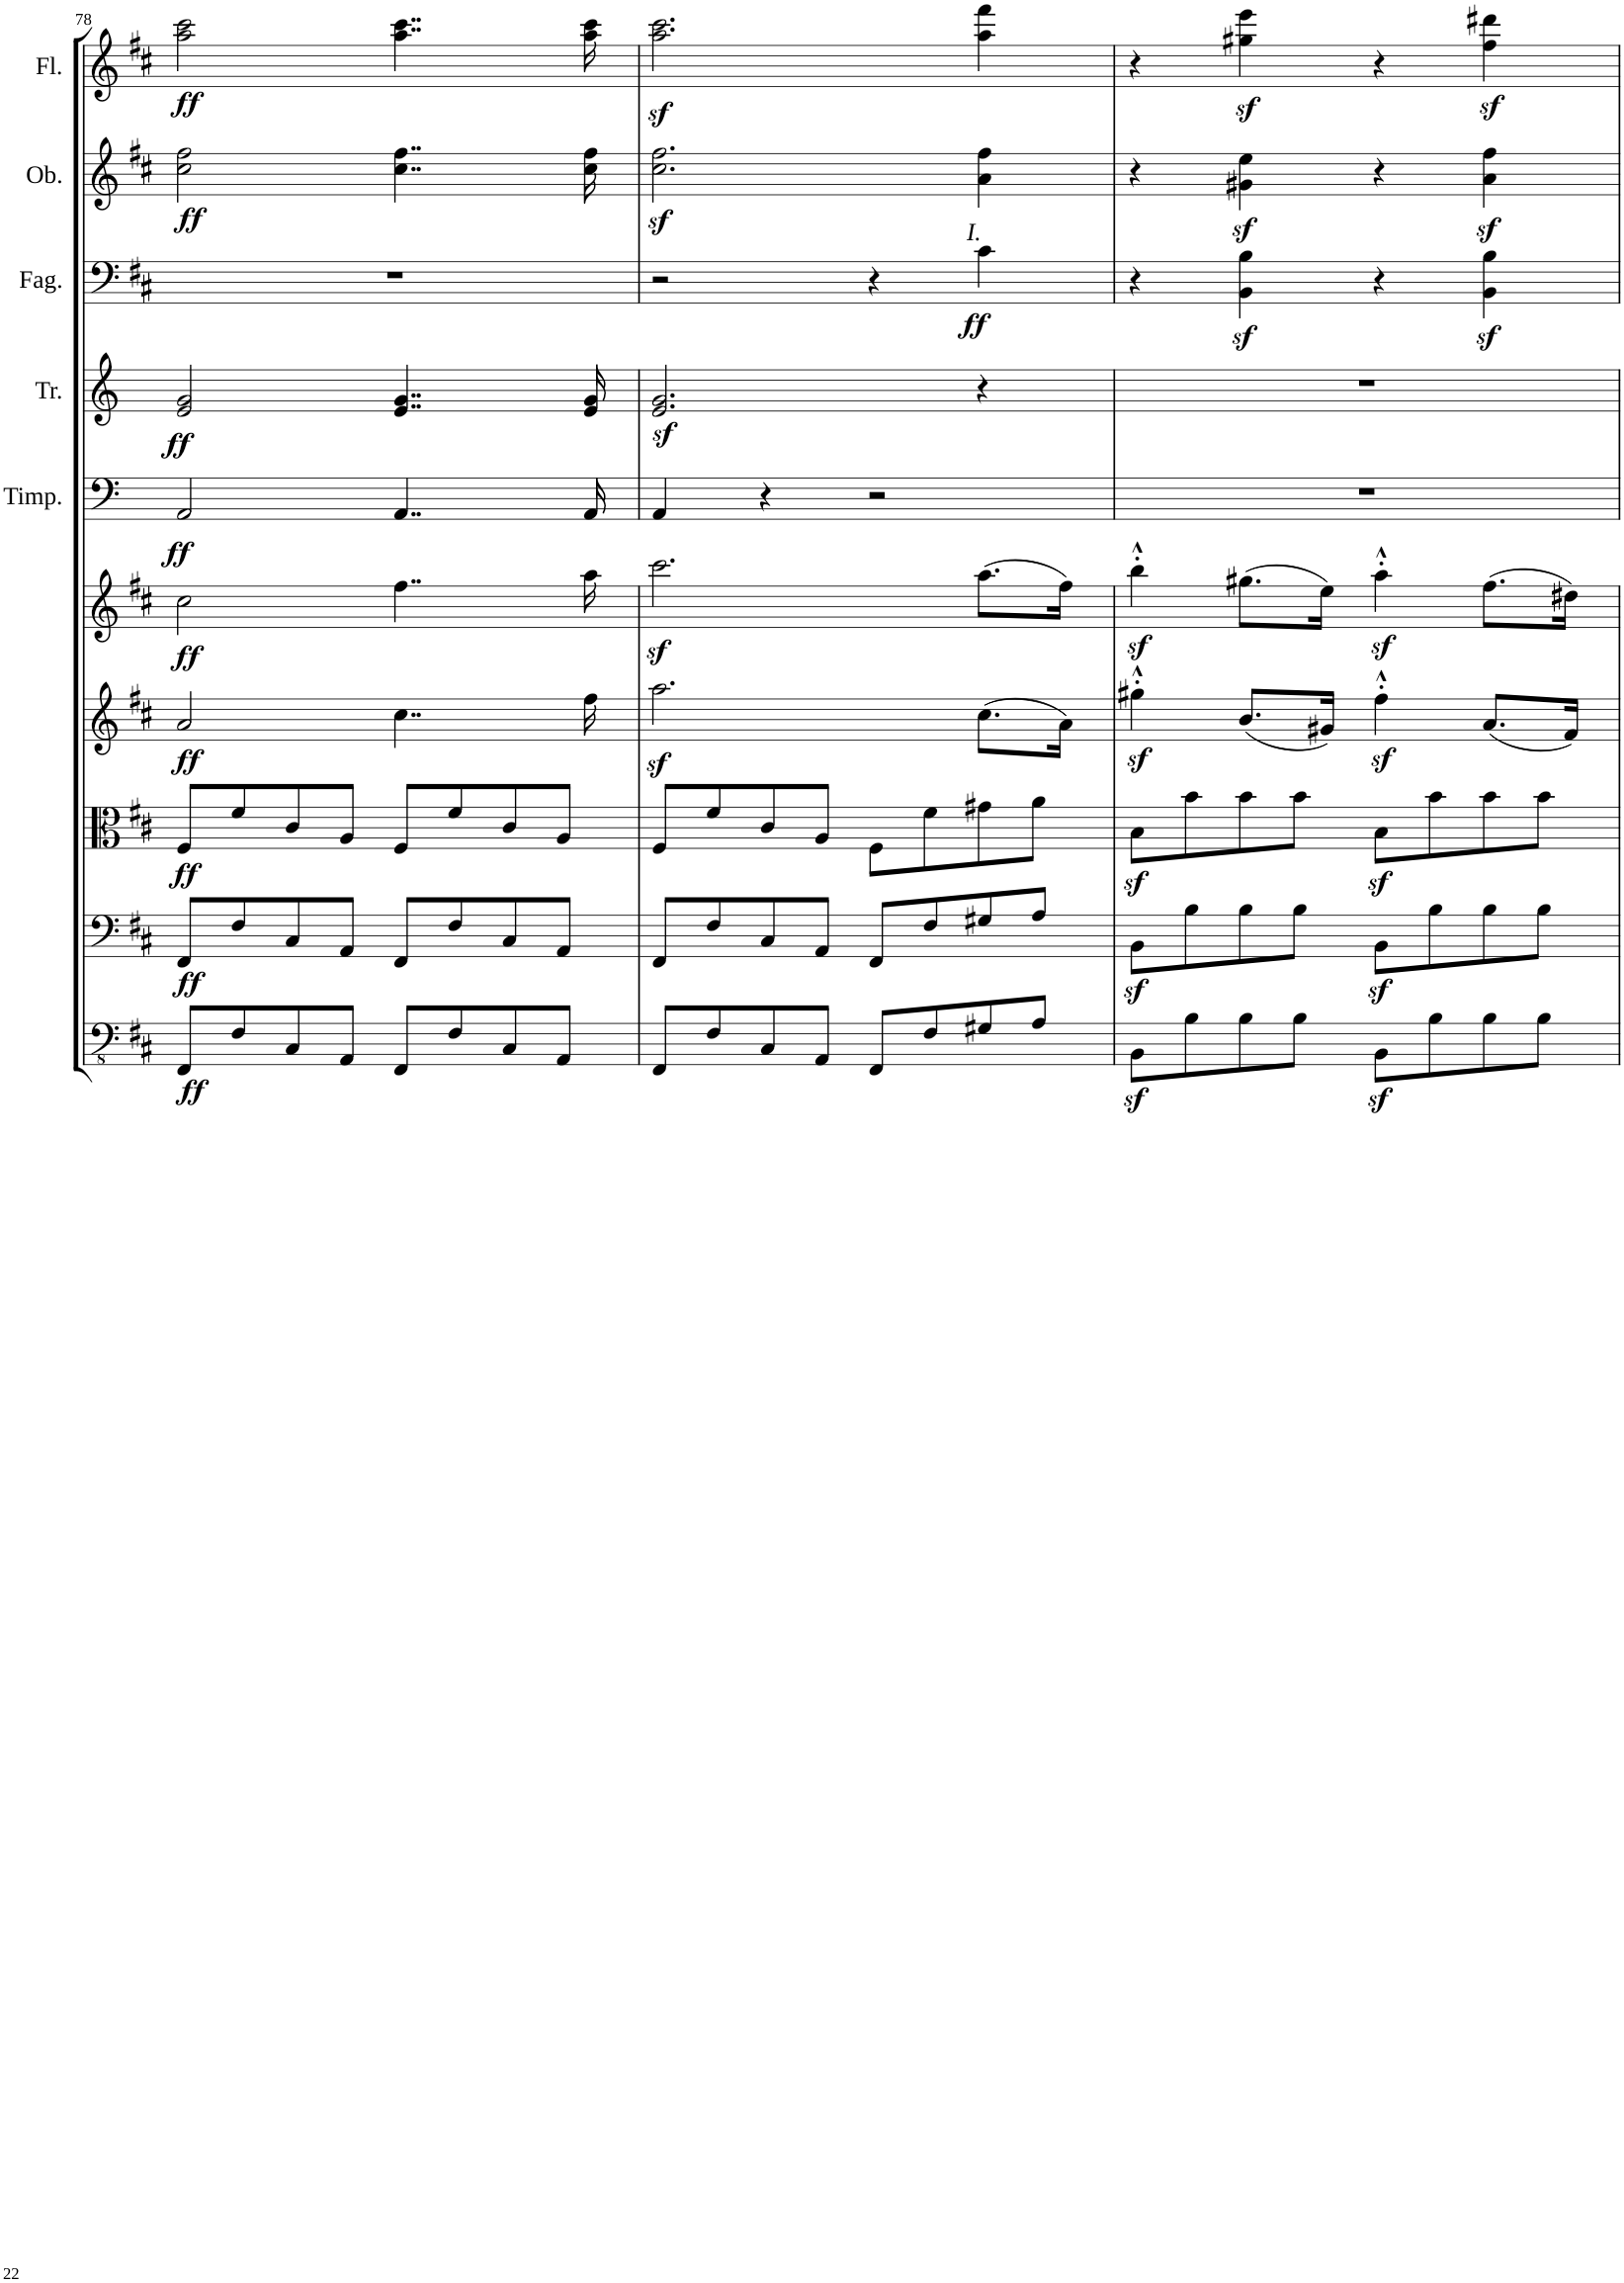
**kern	**dynam	**kern	**dynam	**kern	**dynam	**kern	**dynam	**kern	**dynam	**kern	**dynam	**kern	**dynam	**kern	**dynam	**kern	**dynam	**kern	**dynam
*part10	*part10	*part9	*part9	*part8	*part8	*part7	*part7	*part6	*part6	*part5	*part5	*part4	*part4	*part3	*part3	*part2	*part2	*part1	*part1
*staff10	*staff10	*staff9	*staff9	*staff8	*staff8	*staff7	*staff7	*staff6	*staff6	*staff5	*staff5	*staff4	*staff4	*staff3	*staff3	*staff2	*staff2	*staff1	*staff1
*I"Basso	*	*I"Violoncello	*	*I"Viola	*	*I"Violino II	*	*I"Violino I	*	*I"Timpani	*	*I"Trombe in D	*	*I"Fagotti	*	*I"Oboi	*	*I"Flauti	*
*	*	*	*	*	*	*	*	*	*	*I'Timp.	*	*I'Tr.	*	*I'Fag.	*	*I'Ob.	*	*I'Fl.	*
!!LO:PB:g=z
*clefFv4	*	*clefF4	*	*clefC3	*	*clefG2	*	*clefG2	*	*clefF4	*	*clefG2	*	*clefF4	*	*clefG2	*	*clefG2	*
*	*	*	*	*	*	*	*	*	*	*	*	*Trd-1c-2	*	*	*	*	*	*	*
*k[f#c#]	*	*k[f#c#]	*	*k[f#c#]	*	*k[f#c#]	*	*k[f#c#]	*	*k[]	*	*k[]	*	*k[f#c#]	*	*k[f#c#]	*	*k[f#c#]	*
*M4/4	*	*M4/4	*	*M4/4	*	*M4/4	*	*M4/4	*	*M4/4	*	*M4/4	*	*M4/4	*	*M4/4	*	*M4/4	*
*met(c)	*	*met(c)	*	*met(c)	*	*met(c)	*	*met(c)	*	*met(c)	*	*met(c)	*	*met(c)	*	*met(c)	*	*met(c)	*
=78	=78	=78	=78	=78	=78	=78	=78	=78	=78	=78	=78	=78	=78	=78	=78	=78	=78	=78	=78
!	!LO:DY:b	!	!LO:DY:b	!	!LO:DY:b	!	!LO:DY:b	!	!LO:DY:b	!	!LO:DY:b	!	!LO:DY:b	!	!	!	!LO:DY:b	!	!LO:DY:b
8FFF#/L	ff	8FF#/L	ff	8F#/L	ff	2a/	ff	2cc#\	ff	2AA/	ff	2e/ 2g/	ff	1r	.	2cc#\ 2ff#\	ff	2aa\ 2ccc#\	ff
8FF#/	.	8F#/	.	8f#/	.	.	.	.	.	.	.	.	.	.	.	.	.	.	.
8CC#/	.	8C#/	.	8c#/	.	.	.	.	.	.	.	.	.	.	.	.	.	.	.
8AAA/J	.	8AA/J	.	8A/J	.	.	.	.	.	.	.	.	.	.	.	.	.	.	.
8FFF#/L	.	8FF#/L	.	8F#/L	.	4..cc#\	.	4..ff#\	.	4..AA/	.	4..e/ 4..g/	.	.	.	4..cc#\ 4..ff#\	.	4..aa\ 4..ccc#\	.
8FF#/	.	8F#/	.	8f#/	.	.	.	.	.	.	.	.	.	.	.	.	.	.	.
8CC#/	.	8C#/	.	8c#/	.	.	.	.	.	.	.	.	.	.	.	.	.	.	.
8AAA/J	.	8AA/J	.	8A/J	.	.	.	.	.	.	.	.	.	.	.	.	.	.	.
.	.	.	.	.	.	16ff#\	.	16aa\	.	16AA/	.	16e/ 16g/	.	.	.	16cc#\ 16ff#\	.	16aa\ 16ccc#\	.
=79	=79	=79	=79	=79	=79	=79	=79	=79	=79	=79	=79	=79	=79	=79	=79	=79	=79	=79	=79
8FFF#/L	.	8FF#/L	.	8F#/L	.	2.aaz<^\	.	2.ccc#z<^\	.	4AA/	.	2.e/z<^ 2.g/z<^	.	2r	.	2.cc#\z<^ 2.ff#\z<^	.	2.aa\z<^ 2.ccc#\z<^	.
8FF#/	.	8F#/	.	8f#/	.	.	.	.	.	.	.	.	.	.	.	.	.	.	.
8CC#/	.	8C#/	.	8c#/	.	.	.	.	.	4r	.	.	.	.	.	.	.	.	.
8AAA/J	.	8AA/J	.	8A/J	.	.	.	.	.	.	.	.	.	.	.	.	.	.	.
8FFF#/L	.	8FF#/L	.	8F#\L	.	.	.	.	.	2r	.	.	.	4r	.	.	.	.	.
8FF#/	.	8F#/	.	8f#\	.	.	.	.	.	.	.	.	.	.	.	.	.	.	.
!	!	!	!	!	!	!	!	!	!	!	!	!	!	!LO:TX:a:i:t=I.	!	!	!	!	!
!	!	!	!	!	!	!	!	!	!	!	!	!	!	!	!LO:DY:b	!	!	!	!
8GG#X/	.	8G#X/	.	8g#X\	.	(8.cc#\L	.	(8.aa\L	.	.	.	4r	.	4c#\	ff	4a\ 4ff#\	.	4aa\ 4fff#\	.
8AA/J	.	8A/J	.	8a\J	.	.	.	.	.	.	.	.	.	.	.	.	.	.	.
.	.	.	.	.	.	16a\Jk)	.	16ff#\Jk)	.	.	.	.	.	.	.	.	.	.	.
=80	=80	=80	=80	=80	=80	=80	=80	=80	=80	=80	=80	=80	=80	=80	=80	=80	=80	=80	=80
8BBBz<^\L	.	8BBz<^\L	.	8Bz<^\L	.	4gg#Xz<'^^\	.	4bbz<'^^\	.	1r	.	1r	.	4r	.	4r	.	4r	.
8BB\	.	8B\	.	8b\	.	.	.	.	.	.	.	.	.	.	.	.	.	.	.
8BB\	.	8B\	.	8b\	.	(8.b/L	.	(8.gg#X\L	.	.	.	.	.	4BB\z<^ 4B\z<^	.	4g#X\z<^ 4ee\z<^	.	4gg#X\z<^ 4eee\z<^	.
8BB\J	.	8B\J	.	8b\J	.	.	.	.	.	.	.	.	.	.	.	.	.	.	.
.	.	.	.	.	.	16g#X/Jk)	.	16ee\Jk)	.	.	.	.	.	.	.	.	.	.	.
8BBBz<^\L	.	8BBz<^\L	.	8Bz<^\L	.	4ff#z<'^^\	.	4aaz<'^^\	.	.	.	.	.	4r	.	4r	.	4r	.
8BB\	.	8B\	.	8b\	.	.	.	.	.	.	.	.	.	.	.	.	.	.	.
8BB\	.	8B\	.	8b\	.	(8.a/L	.	(8.ff#\L	.	.	.	.	.	4BB\z<^ 4B\z<^	.	4a\z<^ 4ff#\z<^	.	4ff#\z<^ 4ddd#X\z<^	.
8BB\J	.	8B\J	.	8b\J	.	.	.	.	.	.	.	.	.	.	.	.	.	.	.
.	.	.	.	.	.	16f#/Jk)	.	16dd#X\Jk)	.	.	.	.	.	.	.	.	.	.	.
=	=	=	=	=	=	=	=	=	=	=	=	=	=	=	=	=	=	=	=
*-	*-	*-	*-	*-	*-	*-	*-	*-	*-	*-	*-	*-	*-	*-	*-	*-	*-	*-	*-
